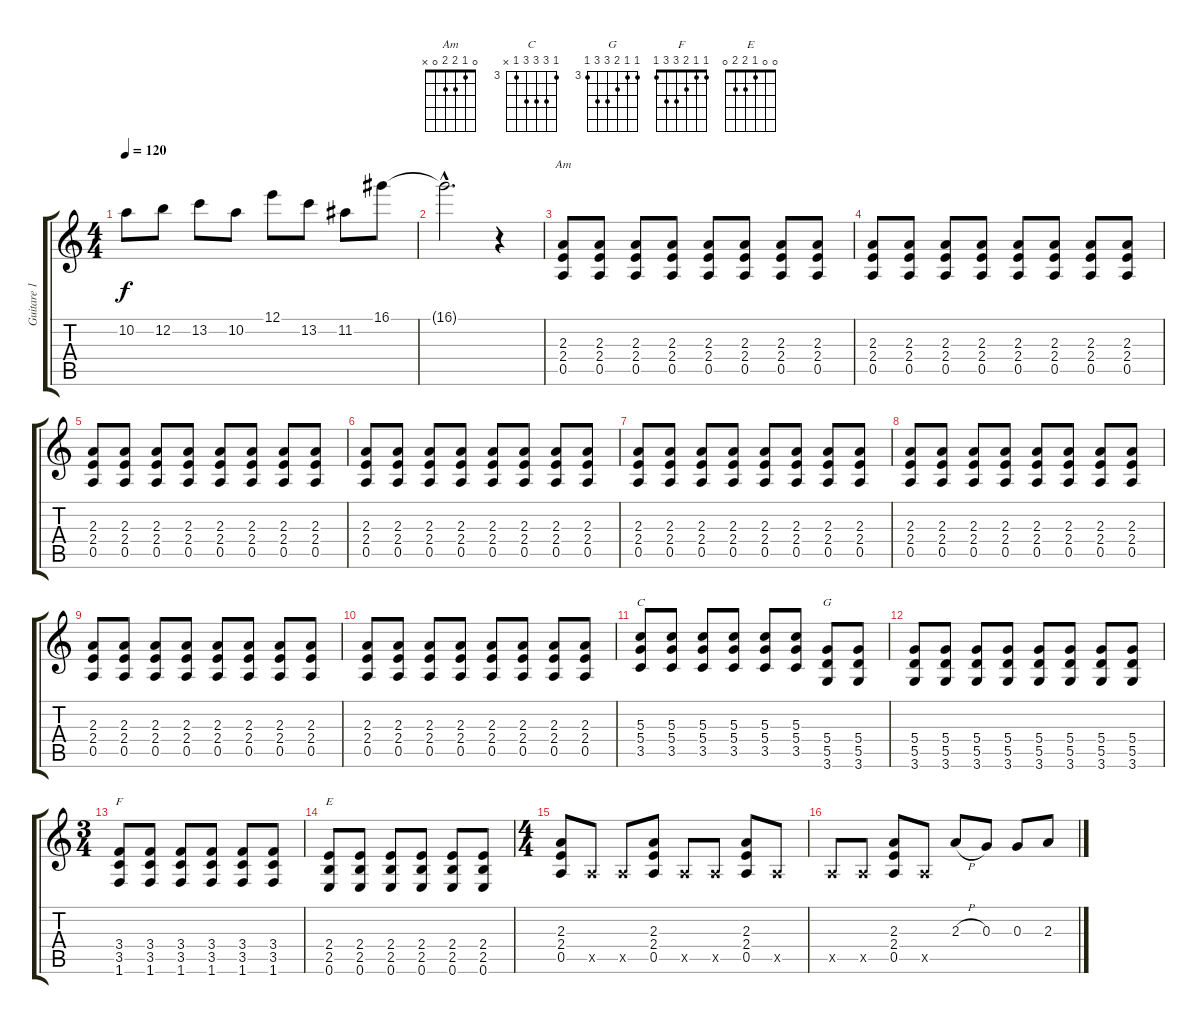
\track ("Guitare 1" "Guitare 1") {instrument distortionguitar}
\staff {score tabs}
\tuning (E4 B3 G3 D3 A2 E2) {hide}
\chord ("Am" 0 1 2 2 0 x)
\chord ("C" 3 5 5 5 3 x) {firstfret 3}
\chord ("G" 3 3 4 5 5 3) {firstfret 3}
\chord ("F" 1 1 2 3 3 1)
\chord ("E" 0 0 1 2 2 0)
\ts (4 4)
\tempo 120
\clef g2
\ks c
10.2.8{dy f instrument distortionguitar} 12.2.8 13.2.8 10.2.8 12.1.8 13.2.8 11.2.8 16.1.8 |
16.1{hac t}.2{d} r.4 |
(2.3 2.4 0.5).8{ch "Am"} (2.3 2.4 0.5).8 (2.3 2.4 0.5).8 (2.3 2.4 0.5).8 (2.3 2.4 0.5).8 (2.3 2.4 0.5).8 (2.3 2.4 0.5).8 (2.3 2.4 0.5).8 |
(2.3 2.4 0.5).8 (2.3 2.4 0.5).8 (2.3 2.4 0.5).8 (2.3 2.4 0.5).8 (2.3 2.4 0.5).8 (2.3 2.4 0.5).8 (2.3 2.4 0.5).8 (2.3 2.4 0.5).8 |
(2.3 2.4 0.5).8 (2.3 2.4 0.5).8 (2.3 2.4 0.5).8 (2.3 2.4 0.5).8 (2.3 2.4 0.5).8 (2.3 2.4 0.5).8 (2.3 2.4 0.5).8 (2.3 2.4 0.5).8 |
(2.3 2.4 0.5).8 (2.3 2.4 0.5).8 (2.3 2.4 0.5).8 (2.3 2.4 0.5).8 (2.3 2.4 0.5).8 (2.3 2.4 0.5).8 (2.3 2.4 0.5).8 (2.3 2.4 0.5).8 |
(2.3 2.4 0.5).8 (2.3 2.4 0.5).8 (2.3 2.4 0.5).8 (2.3 2.4 0.5).8 (2.3 2.4 0.5).8 (2.3 2.4 0.5).8 (2.3 2.4 0.5).8 (2.3 2.4 0.5).8 |
(2.3 2.4 0.5).8 (2.3 2.4 0.5).8 (2.3 2.4 0.5).8 (2.3 2.4 0.5).8 (2.3 2.4 0.5).8 (2.3 2.4 0.5).8 (2.3 2.4 0.5).8 (2.3 2.4 0.5).8 |
(2.3 2.4 0.5).8 (2.3 2.4 0.5).8 (2.3 2.4 0.5).8 (2.3 2.4 0.5).8 (2.3 2.4 0.5).8 (2.3 2.4 0.5).8 (2.3 2.4 0.5).8 (2.3 2.4 0.5).8 |
(2.3 2.4 0.5).8 (2.3 2.4 0.5).8 (2.3 2.4 0.5).8 (2.3 2.4 0.5).8 (2.3 2.4 0.5).8 (2.3 2.4 0.5).8 (2.3 2.4 0.5).8 (2.3 2.4 0.5).8 |
(5.3 5.4 3.5).8{ch "C"} (5.3 5.4 3.5).8 (5.3 5.4 3.5).8 (5.3 5.4 3.5).8 (5.3 5.4 3.5).8 (5.3 5.4 3.5).8 (5.4 5.5 3.6).8{ch "G"} (5.4 5.5 3.6).8 |
(5.4 5.5 3.6).8 (5.4 5.5 3.6).8 (5.4 5.5 3.6).8 (5.4 5.5 3.6).8 (5.4 5.5 3.6).8 (5.4 5.5 3.6).8 (5.4 5.5 3.6).8 (5.4 5.5 3.6).8 |
\ts (3 4)
(3.4 3.5 1.6).8{ch "F"} (3.4 3.5 1.6).8 (3.4 3.5 1.6).8 (3.4 3.5 1.6).8 (3.4 3.5 1.6).8 (3.4 3.5 1.6).8 |
(2.4 2.5 0.6).8{ch "E"} (2.4 2.5 0.6).8 (2.4 2.5 0.6).8 (2.4 2.5 0.6).8 (2.4 2.5 0.6).8 (2.4 2.5 0.6).8 |
\ts (4 4)
(2.3 2.4 0.5).8 0.5{x}.8 0.5{x}.8 (2.3 2.4 0.5).8 0.5{x}.8 0.5{x}.8 (2.3 2.4 0.5).8 0.5{x}.8 |
0.5{x}.8 0.5{x}.8 (2.3 2.4 0.5).8 0.5{x}.8 2.3{h}.8 0.3.8 0.3.8 2.3.8
